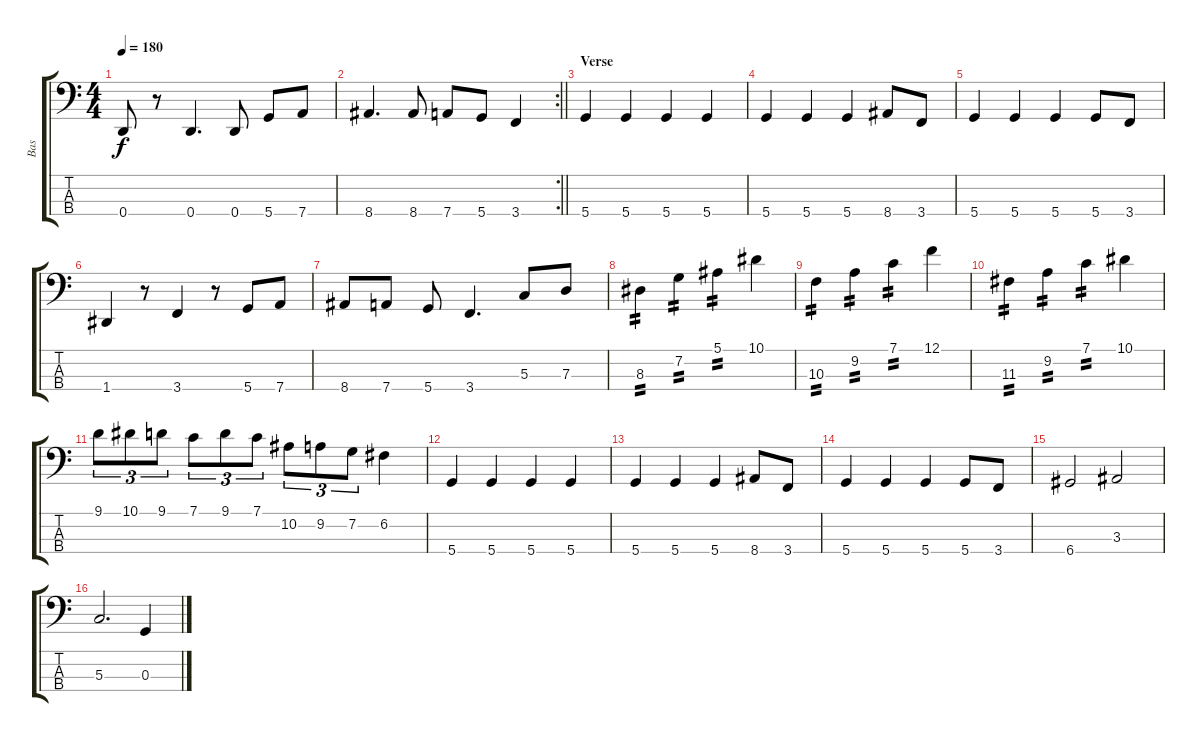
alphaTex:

\track ("Bas" "Bas") {instrument electricbassfinger}
\staff {score tabs}
\tuning (F2 C2 G1 D1) {hide}
\ts (4 4)
\tempo 180
\clef f4
\ks c
0.4.8{dy f} r.8 0.4.4{d} 0.4.8 5.4.8 7.4.8 |
\rc 2
\barLineRight lightlight
8.4.4{d} 8.4.8 7.4.8 5.4.8 3.4.4 |
\section ("" "Verse")
5.4.4 5.4.4 5.4.4 5.4.4 |
5.4.4 5.4.4 5.4.4 8.4.8 3.4.8 |
5.4.4 5.4.4 5.4.4 5.4.8 3.4.8 |
1.4.4 r.8 3.4.4 r.8 5.4.8 7.4.8 |
8.4.8 7.4.8 5.4.8 3.4.4{d} 5.3.8 7.3.8 |
8.3.4{tp 2} 7.2.4{tp 2} 5.1.4{tp 2} 10.1.4 |
10.3.4{tp 2} 9.2.4{tp 2} 7.1.4{tp 2} 12.1.4 |
11.3.4{tp 2} 9.2.4{tp 2} 7.1.4{tp 2} 10.1.4 |
9.1.8{tu (3 2)} 10.1.8{tu (3 2)} 9.1.8{tu (3 2)} 7.1.8{tu (3 2)} 9.1.8{tu (3 2)} 7.1.8{tu (3 2)} 10.2.8{tu (3 2)} 9.2.8{tu (3 2)} 7.2.8{tu (3 2)} 6.2.4 |
5.4.4 5.4.4 5.4.4 5.4.4 |
5.4.4 5.4.4 5.4.4 8.4.8 3.4.8 |
5.4.4 5.4.4 5.4.4 5.4.8 3.4.8 |
6.4.2 3.3.2 |
5.3.2{d} 0.3.4
